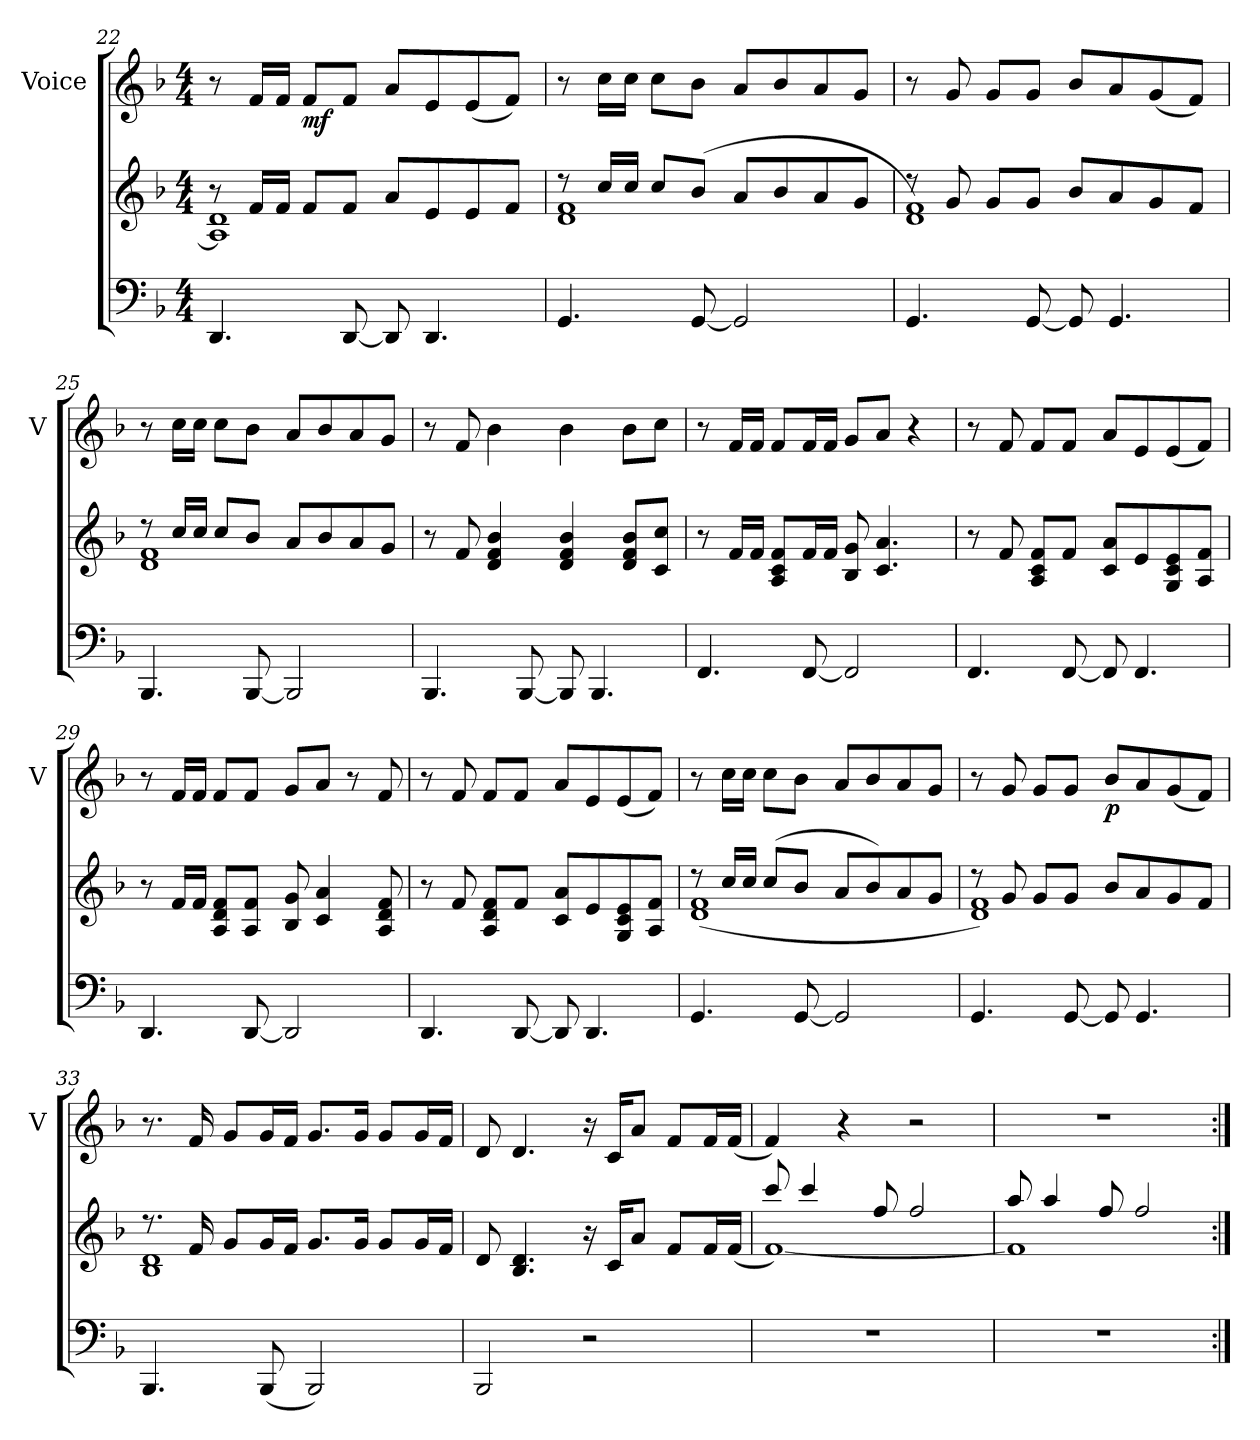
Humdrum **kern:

**kern	**kern	**kern	**dynam
*part2	*part2	*part1	*part1
*staff3	*staff2	*staff1	*staff1
*	*	*I"Voice	*
*	*	*I'V	*
*clefF4	*clefG2	*clefG2	*
*k[b-]	*k[b-]	*k[b-]	*
*M4/4	*M4/4	*M4/4	*
=22	=22	=22	=22
*	*^	*	*
*	*	*^	*	*
4.DD/	8r	1d	1A]	8r	.
.	16f/LL	.	.	16f/LL	.
.	16f/JJ	.	.	16f/JJ	.
!	!	!	!	!	!LO:DY:b
.	8f/L	.	.	8f/L	mf
[8DD/	8f/J	.	.	8f/J	.
8DD/]	8a/L	.	.	8a/L	.
4.DD/	8e/	.	.	8e/	.
.	8e/	.	.	(<8e/	.
.	8f/J	.	.	8f/J)	.
*	*	*v	*v	*	*
=23	=23	=23	=23	=23
4.GG/	8r	1d 1f	8r	.
.	16cc/LL	.	16cc\LL	.
.	16cc/JJ	.	16cc\JJ	.
.	8cc/L	.	8cc\L	.
[8GG/	(<8b-/J	.	8b-\J	.
2GG/]	8a/L	.	8a/L	.
.	8b-/	.	8b-/	.
.	8a/	.	8a/	.
.	8g/J	.	8g/J	.
=24	=24	=24	=24	=24
4.GG/	8r	1d 1f)	8r	.
.	8g/	.	8g/	.
.	8g/L	.	8g/L	.
[8GG/	8g/J	.	8g/J	.
8GG/]	8b-/L	.	8b-/L	.
4.GG/	8a/	.	8a/	.
.	8g/	.	(<8g/	.
.	8f/J	.	8f/J)	.
=25	=25	=25	=25	=25
4.BBB-/	8r	1d 1f	8r	.
.	16cc/LL	.	16cc\LL	.
.	16cc/JJ	.	16cc\JJ	.
.	8cc/L	.	8cc\L	.
[8BBB-/	8b-/J	.	8b-\J	.
2BBB-/]	8a/L	.	8a/L	.
.	8b-/	.	8b-/	.
.	8a/	.	8a/	.
.	8g/J	.	8g/J	.
*	*v	*v	*	*
=26	=26	=26	=26
4.BBB-/	8r	8r	.
.	8f/	8f/	.
.	4d/ 4f/ 4b-/	4b-\	.
[8BBB-/	.	.	.
8BBB-/]	4d/ 4f/ 4b-/	4b-\	.
4.BBB-/	.	.	.
.	8d/ 8f/ 8b-/L	8b-\L	.
.	8c/ 8cc/J	8cc\J	.
=27	=27	=27	=27
4.FF/	8r	8r	.
.	16f/LL	16f/LL	.
.	16f/JJ	16f/JJ	.
.	8A/ 8c/ 8f/L	8f/L	.
[8FF/	16f/L	16f/L	.
.	16f/JJ	16f/JJ	.
2FF/]	8B-/ 8g/	8g/L	.
.	4.c/ 4.a/	8a/J	.
.	.	4r	.
=28	=28	=28	=28
4.FF/	8r	8r	.
.	8f/	8f/	.
.	8A/ 8c/ 8f/L	8f/L	.
[8FF/	8f/J	8f/J	.
8FF/]	8c/ 8a/L	8a/L	.
4.FF/	8e/	8e/	.
.	8G/ 8c/ 8e/	(<8e/	.
.	8A/ 8f/J	8f/J)	.
=29	=29	=29	=29
4.DD/	8r	8r	.
.	16f/LL	16f/LL	.
.	16f/JJ	16f/JJ	.
.	8A/ 8d/ 8f/L	8f/L	.
[8DD/	8A/ 8f/J	8f/J	.
2DD/]	8B-/ 8g/	8g/L	.
.	4c/ 4a/	8a/J	.
.	.	8r	.
.	8A/ 8d/ 8f/	8f/	.
=30	=30	=30	=30
4.DD/	8r	8r	.
.	8f/	8f/	.
.	8A/ 8d/ 8f/L	8f/L	.
[8DD/	8f/J	8f/J	.
8DD/]	8c/ 8a/L	8a/L	.
4.DD/	8e/	8e/	.
.	8G/ 8c/ 8e/	(<8e/	.
.	8A/ 8f/J	8f/J)	.
=31	=31	=31	=31
*	*^	*	*
4.GG/	8r	(<1d 1f	8r	.
.	16cc/LL	.	16cc\LL	.
.	16cc/JJ	.	16cc\JJ	.
.	(<8cc/L	.	8cc\L	.
[8GG/	8b-/J	.	8b-\J	.
2GG/]	8a/L	.	8a/L	.
.	8b-/)	.	8b-/	.
.	8a/	.	8a/	.
.	8g/J	.	8g/J	.
=32	=32	=32	=32	=32
4.GG/	8r	1d 1f)	8r	.
.	8g/	.	8g/	.
.	8g/L	.	8g/L	.
[8GG/	8g/J	.	8g/J	.
!	!	!	!	!LO:DY:b
8GG/]	8b-/L	.	8b-/L	p
4.GG/	8a/	.	8a/	.
.	8g/	.	(<8g/	.
.	8f/J	.	8f/J)	.
=33	=33	=33	=33	=33
4.BBB-/	8.r	1B- 1d	8.r	.
.	16f/	.	16f/	.
.	8g/L	.	8g/L	.
(<8BBB-/	16g/L	.	16g/L	.
.	16f/JJ	.	16f/JJ	.
2BBB-/)	8.g/L	.	8.g/L	.
.	16g/Jk	.	16g/Jk	.
.	8g/L	.	8g/L	.
.	16g/L	.	16g/L	.
.	16f/JJ	.	16f/JJ	.
*	*v	*v	*	*
=34	=34	=34	=34
2BBB-/	8d/	8d/	.
.	4.B-/ 4.d/	4.d/	.
2r	16r	16r	.
.	16c/KL	16c/KL	.
.	8a/J	8a/J	.
.	8f/L	8f/L	.
.	16f/L	16f/L	.
.	(<16f/JJ	(<16f/JJ	.
=35	=35	=35	=35
*	*^	*	*
1r	8ccc/	[1f)	4f/)	.
.	4ccc/	.	.	.
.	.	.	4r	.
.	8ff/	.	.	.
.	2ff/	.	2r	.
=36	=36	=36	=36	=36
1r	8aa/	1f]	1r	.
.	4aa/	.	.	.
.	8ff/	.	.	.
.	2ff/	.	.	.
*	*v	*v	*	*
=:|!	=:|!	=:|!	=:|!
*-	*-	*-	*-
